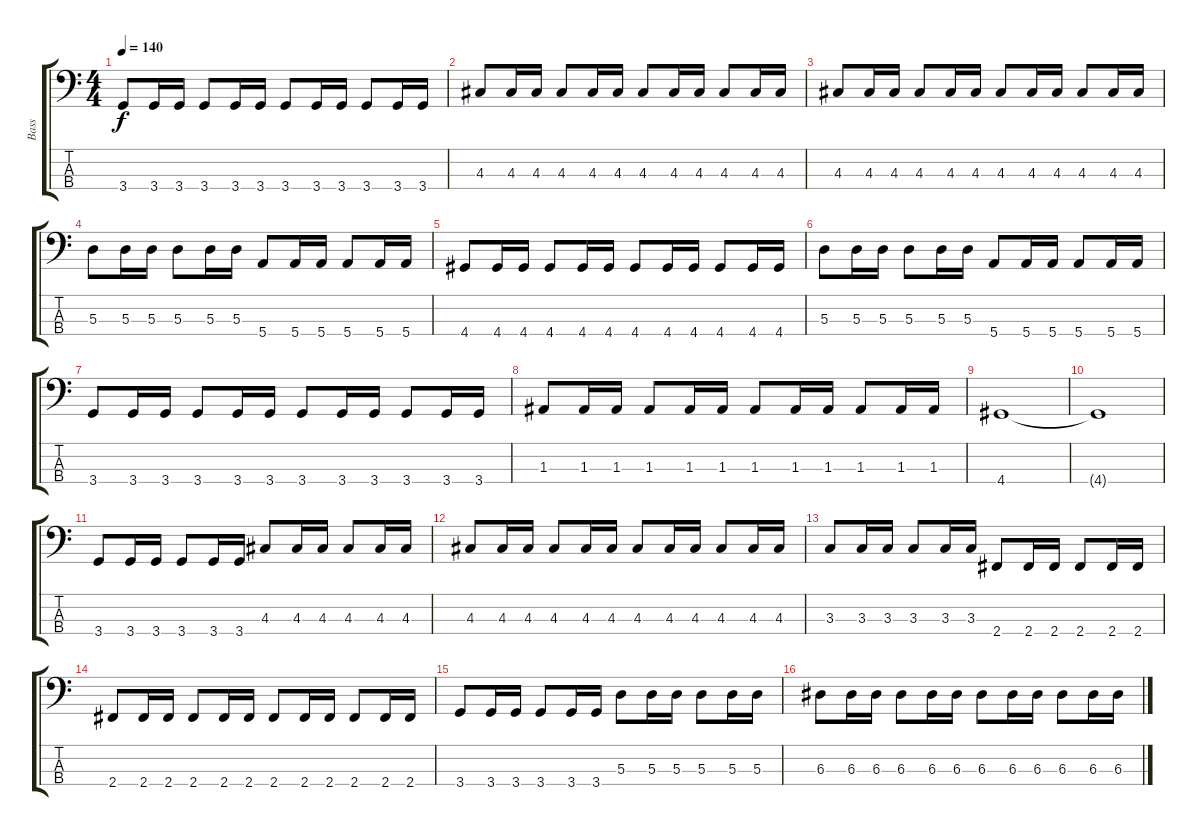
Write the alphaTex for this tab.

\track ("Bass" "Bass") {instrument electricbasspick}
\staff {score tabs}
\tuning (G2 D2 A1 E1) {hide}
\ts (4 4)
\tempo 140
\clef f4
\ks c
3.4.8{dy f} 3.4.16 3.4.16 3.4.8 3.4.16 3.4.16 3.4.8 3.4.16 3.4.16 3.4.8 3.4.16 3.4.16 |
4.3.8 4.3.16 4.3.16 4.3.8 4.3.16 4.3.16 4.3.8 4.3.16 4.3.16 4.3.8 4.3.16 4.3.16 |
4.3.8 4.3.16 4.3.16 4.3.8 4.3.16 4.3.16 4.3.8 4.3.16 4.3.16 4.3.8 4.3.16 4.3.16 |
5.3.8 5.3.16 5.3.16 5.3.8 5.3.16 5.3.16 5.4.8 5.4.16 5.4.16 5.4.8 5.4.16 5.4.16 |
4.4.8 4.4.16 4.4.16 4.4.8 4.4.16 4.4.16 4.4.8 4.4.16 4.4.16 4.4.8 4.4.16 4.4.16 |
5.3.8 5.3.16 5.3.16 5.3.8 5.3.16 5.3.16 5.4.8 5.4.16 5.4.16 5.4.8 5.4.16 5.4.16 |
3.4.8 3.4.16 3.4.16 3.4.8 3.4.16 3.4.16 3.4.8 3.4.16 3.4.16 3.4.8 3.4.16 3.4.16 |
1.3.8 1.3.16 1.3.16 1.3.8 1.3.16 1.3.16 1.3.8 1.3.16 1.3.16 1.3.8 1.3.16 1.3.16 |
4.4.1 |
4.4{t}.1 |
3.4.8 3.4.16 3.4.16 3.4.8 3.4.16 3.4.16 4.3.8 4.3.16 4.3.16 4.3.8 4.3.16 4.3.16 |
4.3.8 4.3.16 4.3.16 4.3.8 4.3.16 4.3.16 4.3.8 4.3.16 4.3.16 4.3.8 4.3.16 4.3.16 |
3.3.8 3.3.16 3.3.16 3.3.8 3.3.16 3.3.16 2.4.8 2.4.16 2.4.16 2.4.8 2.4.16 2.4.16 |
2.4.8 2.4.16 2.4.16 2.4.8 2.4.16 2.4.16 2.4.8 2.4.16 2.4.16 2.4.8 2.4.16 2.4.16 |
3.4.8 3.4.16 3.4.16 3.4.8 3.4.16 3.4.16 5.3.8 5.3.16 5.3.16 5.3.8 5.3.16 5.3.16 |
6.3.8 6.3.16 6.3.16 6.3.8 6.3.16 6.3.16 6.3.8 6.3.16 6.3.16 6.3.8 6.3.16 6.3.16
